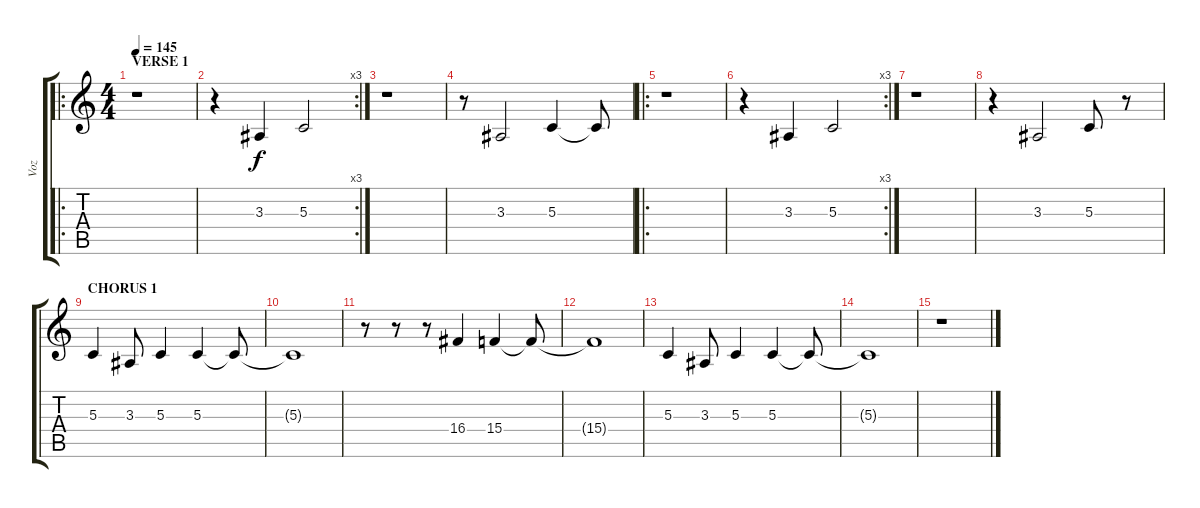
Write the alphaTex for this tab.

\track ("Voz" "Voz") {instrument whistle}
\staff {score tabs}
\tuning (E4 B3 G3 D3 A2 E2) {hide}
\ro
\ts (4 4)
\section ("" "VERSE 1")
\tempo 145
\clef g2
\ks c
r.1{dy f} |
\rc 3
r.4 3.3.4 5.3.2 |
r.1 |
r.8 3.3.2 5.3.4 5.3{t}.8 |
\ro
r.1 |
\rc 3
r.4 3.3.4 5.3.2 |
r.1 |
r.4 3.3.2 5.3.8 r.8 |
\section ("" "CHORUS 1")
5.3.4 3.3.8 5.3.4 5.3.4 5.3{t}.8 |
5.3{t}.1 |
r.8 r.8 r.8 16.4.4 15.4.4 15.4{t}.8 |
15.4{t}.1 |
5.3.4 3.3.8 5.3.4 5.3.4 5.3{t}.8 |
5.3{t}.1 |
r.1
